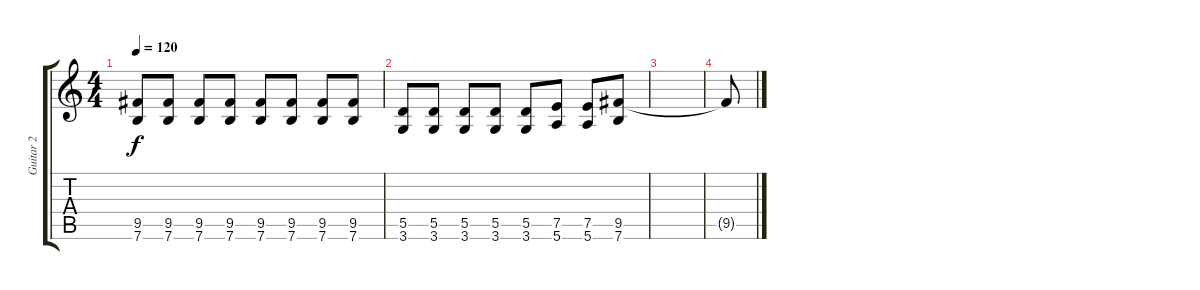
\track ("Guitar 2" "Guitar 2") {instrument electricguitarjazz}
\staff {score tabs}
\tuning (E4 B3 G3 D3 A2 E2) {hide}
\ts (4 4)
\tempo 120
\clef g2
\ks c
(9.5 7.6).8{dy f} (9.5 7.6).8 (9.5 7.6).8 (9.5 7.6).8 (9.5 7.6).8 (9.5 7.6).8 (9.5 7.6).8 (9.5 7.6).8 |
(5.5 3.6).8 (5.5 3.6).8 (5.5 3.6).8 (5.5 3.6).8 (5.5 3.6).8 (7.5 5.6).8 (7.5 5.6).8 (9.5 7.6).8 |
|
9.5{t}.8
